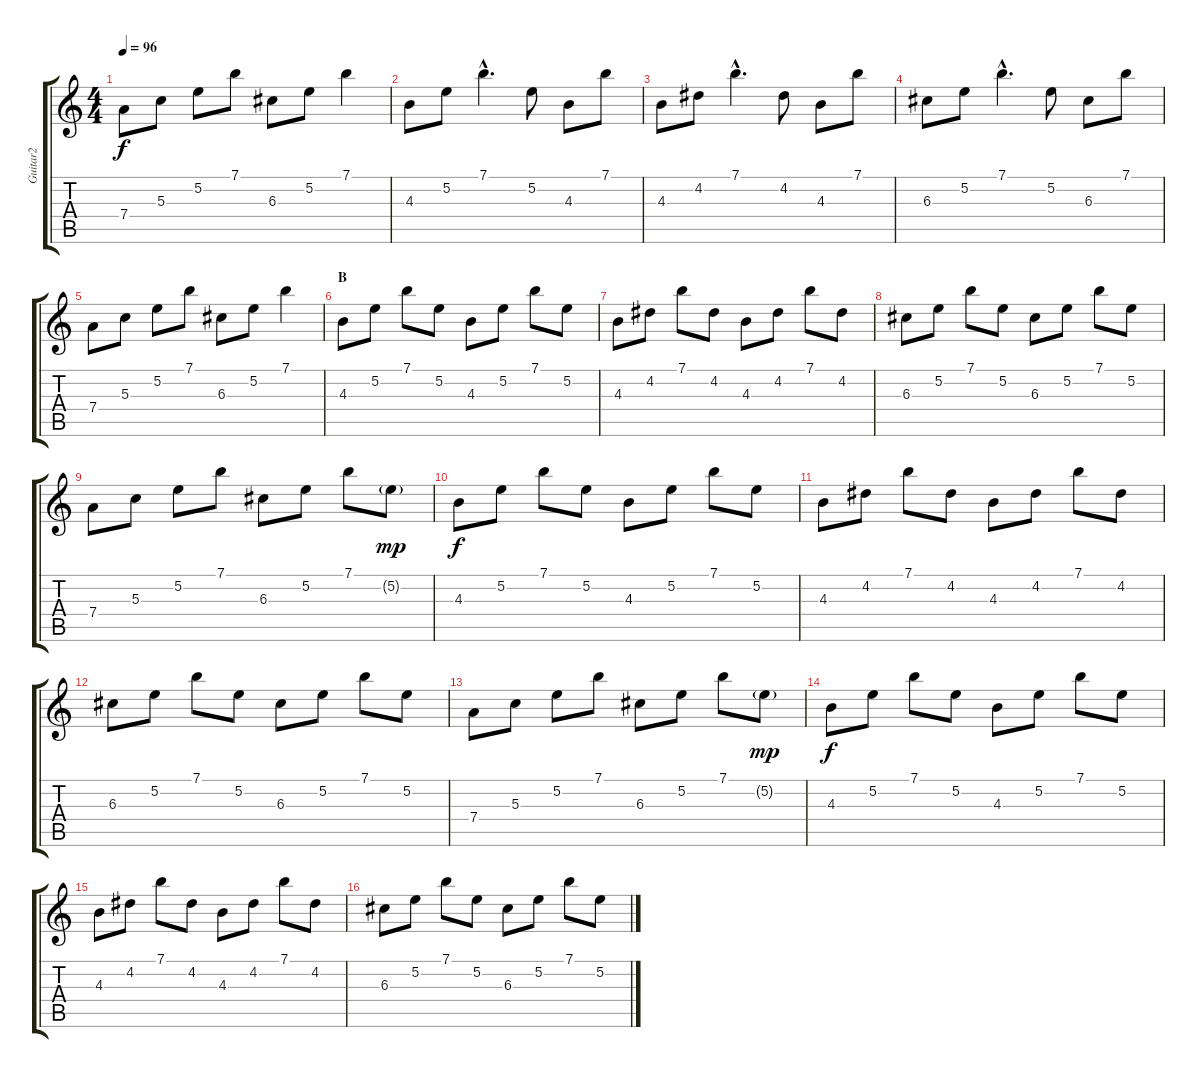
\track ("Guitar2" "Guitar2") {instrument distortionguitar}
\staff {score tabs}
\tuning (E4 B3 G3 D3 A2 E2) {hide}
\ts (4 4)
\tempo 96
\clef g2
\ks c
7.4.8{dy f} 5.3.8 5.2.8 7.1.8 6.3.8 5.2.8 7.1.4 |
4.3.8 5.2.8 7.1{hac}.4{d} 5.2.8 4.3.8 7.1.8 |
4.3.8 4.2.8 7.1{hac}.4{d} 4.2.8 4.3.8 7.1.8 |
6.3.8 5.2.8 7.1{hac}.4{d} 5.2.8 6.3.8 7.1.8 |
7.4.8 5.3.8 5.2.8 7.1.8 6.3.8 5.2.8 7.1.4 |
\section ("" "B")
4.3.8 5.2.8 7.1.8 5.2.8 4.3.8 5.2.8 7.1.8 5.2.8 |
4.3.8 4.2.8 7.1.8 4.2.8 4.3.8 4.2.8 7.1.8 4.2.8 |
6.3.8 5.2.8 7.1.8 5.2.8 6.3.8 5.2.8 7.1.8 5.2.8 |
7.4.8 5.3.8 5.2.8 7.1.8 6.3.8 5.2.8 7.1.8 5.2{g}.8{dy mp} |
4.3.8{dy f} 5.2.8 7.1.8 5.2.8 4.3.8 5.2.8 7.1.8 5.2.8 |
4.3.8 4.2.8 7.1.8 4.2.8 4.3.8 4.2.8 7.1.8 4.2.8 |
6.3.8 5.2.8 7.1.8 5.2.8 6.3.8 5.2.8 7.1.8 5.2.8 |
7.4.8 5.3.8 5.2.8 7.1.8 6.3.8 5.2.8 7.1.8 5.2{g}.8{dy mp} |
4.3.8{dy f} 5.2.8 7.1.8 5.2.8 4.3.8 5.2.8 7.1.8 5.2.8 |
4.3.8 4.2.8 7.1.8 4.2.8 4.3.8 4.2.8 7.1.8 4.2.8 |
6.3.8 5.2.8 7.1.8 5.2.8 6.3.8 5.2.8 7.1.8 5.2.8
